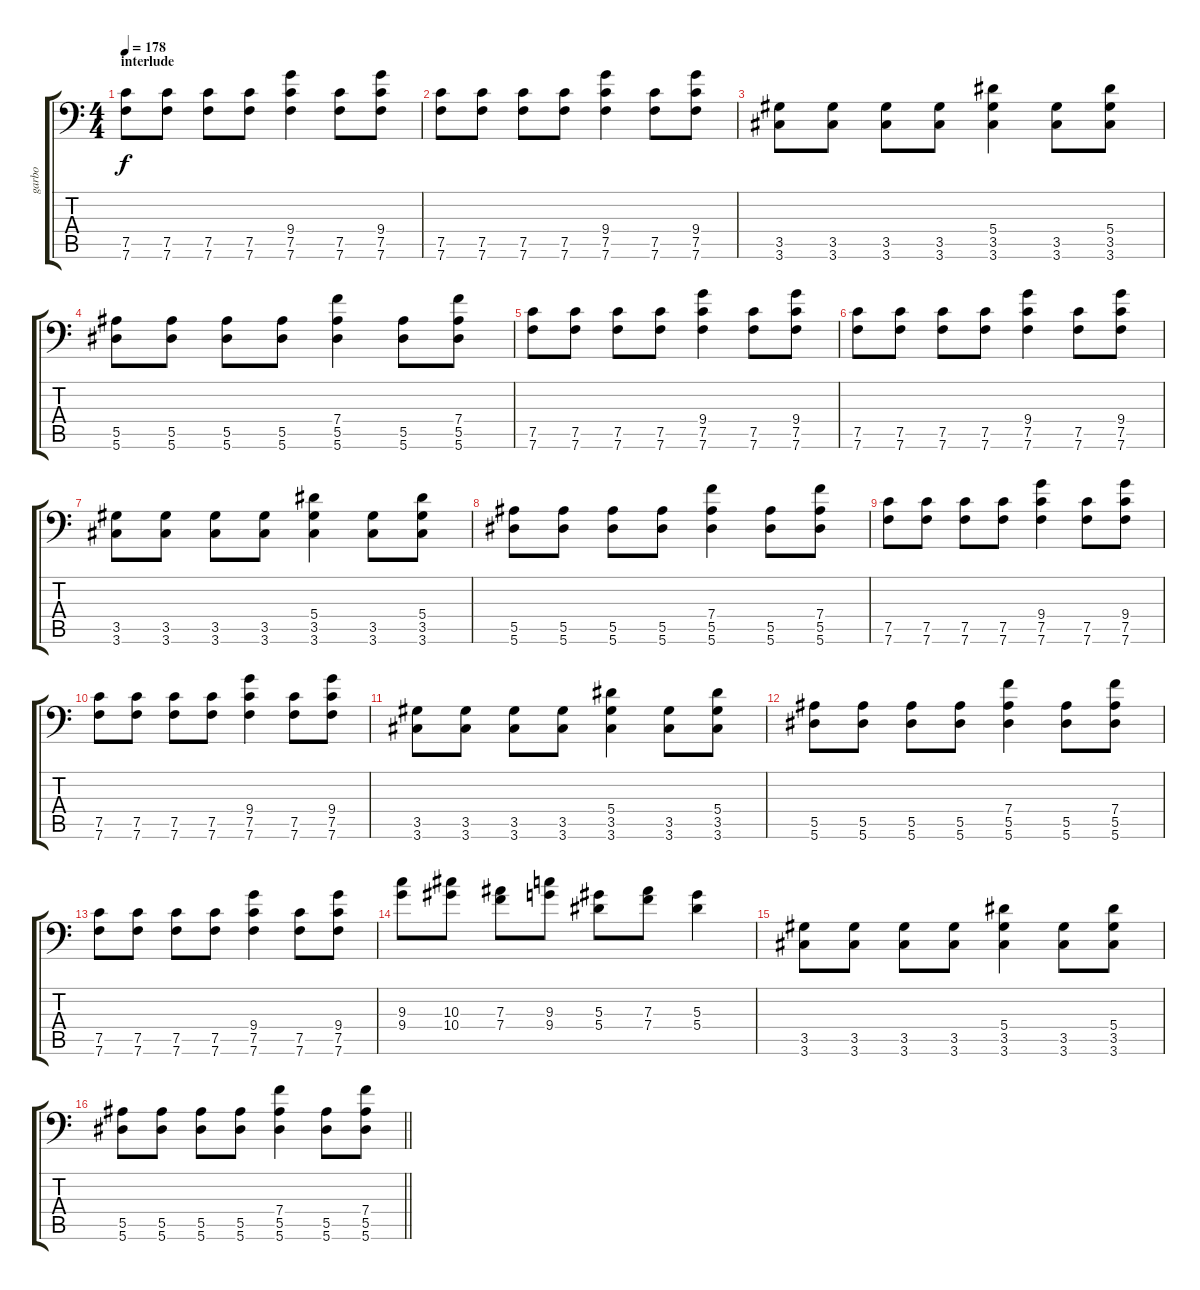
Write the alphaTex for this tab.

\track ("garbo" "garbo") {solo instrument distortionguitar}
\staff {score tabs}
\tuning (C4 G3 Eb3 Bb2 F2 Bb1) {hide}
\ts (4 4)
\section ("" "interlude")
\tempo 178
\clef f4
\ks c
(7.5 7.6).8{dy f} (7.5 7.6).8 (7.5 7.6).8 (7.5 7.6).8 (9.4 7.5 7.6).4 (7.5 7.6).8 (9.4 7.5 7.6).8 |
(7.5 7.6).8 (7.5 7.6).8 (7.5 7.6).8 (7.5 7.6).8 (9.4 7.5 7.6).4 (7.5 7.6).8 (9.4 7.5 7.6).8 |
(3.5 3.6).8 (3.5 3.6).8 (3.5 3.6).8 (3.5 3.6).8 (5.4 3.5 3.6).4 (3.5 3.6).8 (5.4 3.5 3.6).8 |
(5.5 5.6).8 (5.5 5.6).8 (5.5 5.6).8 (5.5 5.6).8 (7.4 5.5 5.6).4 (5.5 5.6).8 (7.4 5.5 5.6).8 |
(7.5 7.6).8 (7.5 7.6).8 (7.5 7.6).8 (7.5 7.6).8 (9.4 7.5 7.6).4 (7.5 7.6).8 (9.4 7.5 7.6).8 |
(7.5 7.6).8 (7.5 7.6).8 (7.5 7.6).8 (7.5 7.6).8 (9.4 7.5 7.6).4 (7.5 7.6).8 (9.4 7.5 7.6).8 |
(3.5 3.6).8 (3.5 3.6).8 (3.5 3.6).8 (3.5 3.6).8 (5.4 3.5 3.6).4 (3.5 3.6).8 (5.4 3.5 3.6).8 |
(5.5 5.6).8 (5.5 5.6).8 (5.5 5.6).8 (5.5 5.6).8 (7.4 5.5 5.6).4 (5.5 5.6).8 (7.4 5.5 5.6).8 |
(7.5 7.6).8 (7.5 7.6).8 (7.5 7.6).8 (7.5 7.6).8 (9.4 7.5 7.6).4 (7.5 7.6).8 (9.4 7.5 7.6).8 |
(7.5 7.6).8 (7.5 7.6).8 (7.5 7.6).8 (7.5 7.6).8 (9.4 7.5 7.6).4 (7.5 7.6).8 (9.4 7.5 7.6).8 |
(3.5 3.6).8 (3.5 3.6).8 (3.5 3.6).8 (3.5 3.6).8 (5.4 3.5 3.6).4 (3.5 3.6).8 (5.4 3.5 3.6).8 |
(5.5 5.6).8 (5.5 5.6).8 (5.5 5.6).8 (5.5 5.6).8 (7.4 5.5 5.6).4 (5.5 5.6).8 (7.4 5.5 5.6).8 |
(7.5 7.6).8 (7.5 7.6).8 (7.5 7.6).8 (7.5 7.6).8 (9.4 7.5 7.6).4 (7.5 7.6).8 (9.4 7.5 7.6).8 |
(9.3 9.4).8 (10.3 10.4).8 (7.3 7.4).8 (9.3 9.4).8 (5.3 5.4).8 (7.3 7.4).8 (5.3 5.4).4 |
(3.5 3.6).8 (3.5 3.6).8 (3.5 3.6).8 (3.5 3.6).8 (5.4 3.5 3.6).4 (3.5 3.6).8 (5.4 3.5 3.6).8 |
\barLineRight lightlight
(5.5 5.6).8 (5.5 5.6).8 (5.5 5.6).8 (5.5 5.6).8 (7.4 5.5 5.6).4 (5.5 5.6).8 (7.4 5.5 5.6).8
